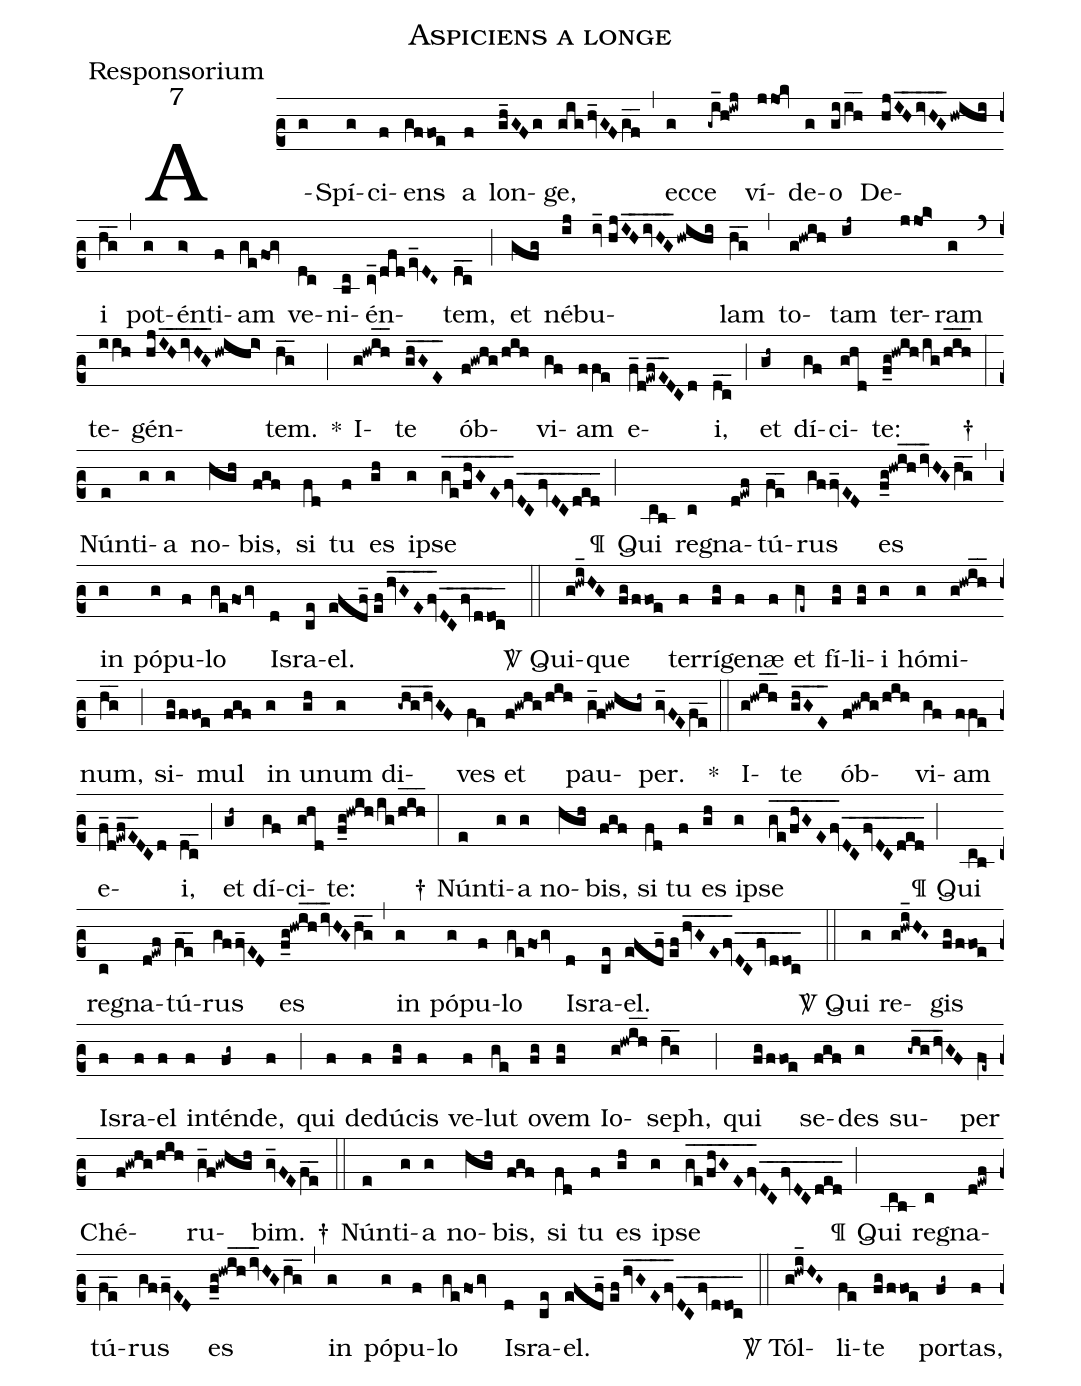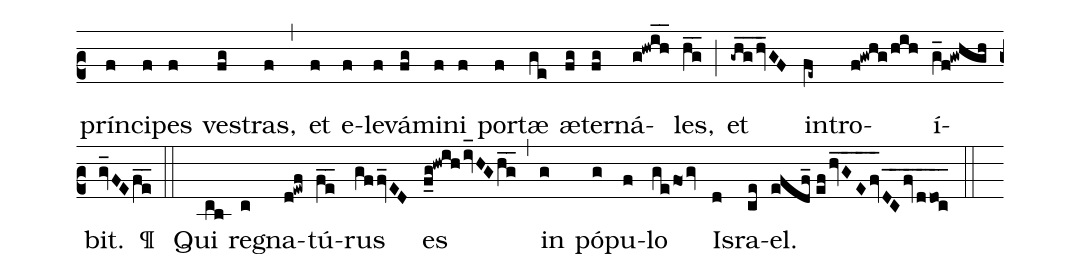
name:Aspiciens a longe;
office-part:Responsorium;
mode:7;
%%
text-right: V/ 1. Ps 48:3, V/2. Ps 79:2, V/3 Ps 23:7
annotation: Resp
annotation: VII
%%
(c2)A(g)Spí(g)ci(f)ens(gffoe) a(f) lon(gh_GFg)ge,(gig/hv_GFgf__) (,) ec(g)ce(-gi_h!iwj) ví(jjo!kv)de(g)o(giih__) De(hjIHivHG_____/hwihi)i(hg__) (,) pot(g)én(g>)ti(f)am(gefog) ve(dc)ni(bc)én(cv_/dfdev_DC~)tem,(dc__) (;) et(gfg) né(ij)bu(iv_//hjIHivHG_____/hwihi)lam(hg__) (,) to(g!hwih)tam(ij~) ter(jjo!k>)ram(g) (`) te(iih)gén(hjIHivHG_____/hwihi>)tem.(hg__) *(;) I(g!hwih__)te(ghGE___) ób(f!gwhg/hih)vi(gf)am(ffe) e(f_d!ewfE__DCd)i,(dc__) (;) et(gh~) dí(gf)ci(ghd)te:(f_g!hwih/ig/hih___) †(:) Nún(e)ti(g)a(g) no(hgh)bis,(fgf) si(fd) tu(f) es(gh) ip(g)se(ge__/fhGEfvDCfvDC_________/ded___) ¶(;) Qui(cb) re(c)gna(d!ewf)tú(fe__)rus(gffv_ED) es(f_g!hwih__/iv_HGhg__) (,) in(g) pó(g)pu(f)lo(gefogv) Is(d)ra(ce)el.(efdf_//efhvGEfvDCfvddoc__________) (::)

<sp>V/</sp> Qui(g!hwi_HG)que(fg/ffoe) ter(f)rí(fg)ge(f)næ(f) et(ge~) fí(fg)li(fg)i(g) hó(g)mi(g!hwih__)num,(hg__) (;) si(fg/ffoe)mul(fgf) in(g) u(gh)num(g) di(-ghg__/hv_GF)ves(fe) et(f!gwhg/hih) pau(g_f!gwhgh~)per.(gv_FEfe__) *(::) I(g!hwih__)te(ghGE___) ób(f!gwhg/hih)vi(gf)am(ffe) e(f_d!ewfE__DCd)i,(dc__) (;) et(gh~) dí(gf)ci(ghd)te:(f_g!hwih/ig/hih___) †(:) Nún(e)ti(g)a(g) no(hgh)bis,(fgf) si(fd) tu(f) es(gh) ip(g)se(ge__/fhGEfvDCfvDC_________/ded___) ¶(;) Qui(cb) re(c)gna(d!ewf)tú(fe__)rus(gffv_ED) es(f_g!hwih__/iv_HGhg__) (,) in(g) pó(g)pu(f)lo(gefogv) Is(d)ra(ce)el.(efdf_//efhvGEfvDCfvddoc__________) (::)

<sp>V/</sp> Qui(g) re(g!hwi_HG~)gis(fg/ffoe) Is(f)ra(f)el(f) in(f)tén(fg~)de,(f) (;)
qui(f) de(f)dú(fg)cis(f) ve(f)lut(ge) o(fg)vem(fg) Io(g!hwih__)seph,(hg__) (;)
qui(fg/ffoe) se(fgf)des(g) su(-ghg__/hv_GF)per(fe~) Ché(f!gwhg/hih)ru(g_f!gwhgh)bim.(gv_FEfe__) †(::) Nún(e)ti(g)a(g) no(hgh)bis,(fgf) si(fd) tu(f) es(gh) ip(g)se(ge__/fhGEfvDCfvDC_________/ded___) ¶(;) Qui(cb) re(c)gna(d!ewf)tú(fe__)rus(gffv_ED) es(f_g!hwih__/iv_HGhg__) (,) in(g) pó(g)pu(f)lo(gefogv) Is(d)ra(ce)el.(efdf_//efhvGEfvDCfvddoc__________) (::)

<sp>V/</sp> Tól(g!hwi_HG~)li(fe)te(fg/ffoe) por(fg~)tas,(f) prín(f)ci(f)pes(f) ves(fg)tras,(f) (,) et(f) e(f)le(f)vá(fg)mi(f)ni(f) por(f)tæ(ge) æ(fg)ter(fg)ná(g!hwih__)les,(hg__) (;) et(-ghg__/hv_GF) in(fe~)tro(f!gwhg/hih)í(g_f!gwhgh)bit.(gv_FEfe__) ¶ (::) Qui(cb) re(c)gna(d!ewf)tú(fe__)rus(gffv_ED) es(f_g!hwih/iv_HGhg__) (,) in(g) pó(g)pu(f)lo(gefogv) Is(d)ra(ce)el.(efdf_//efhvGEfvDCfvddoc__________) (::)
